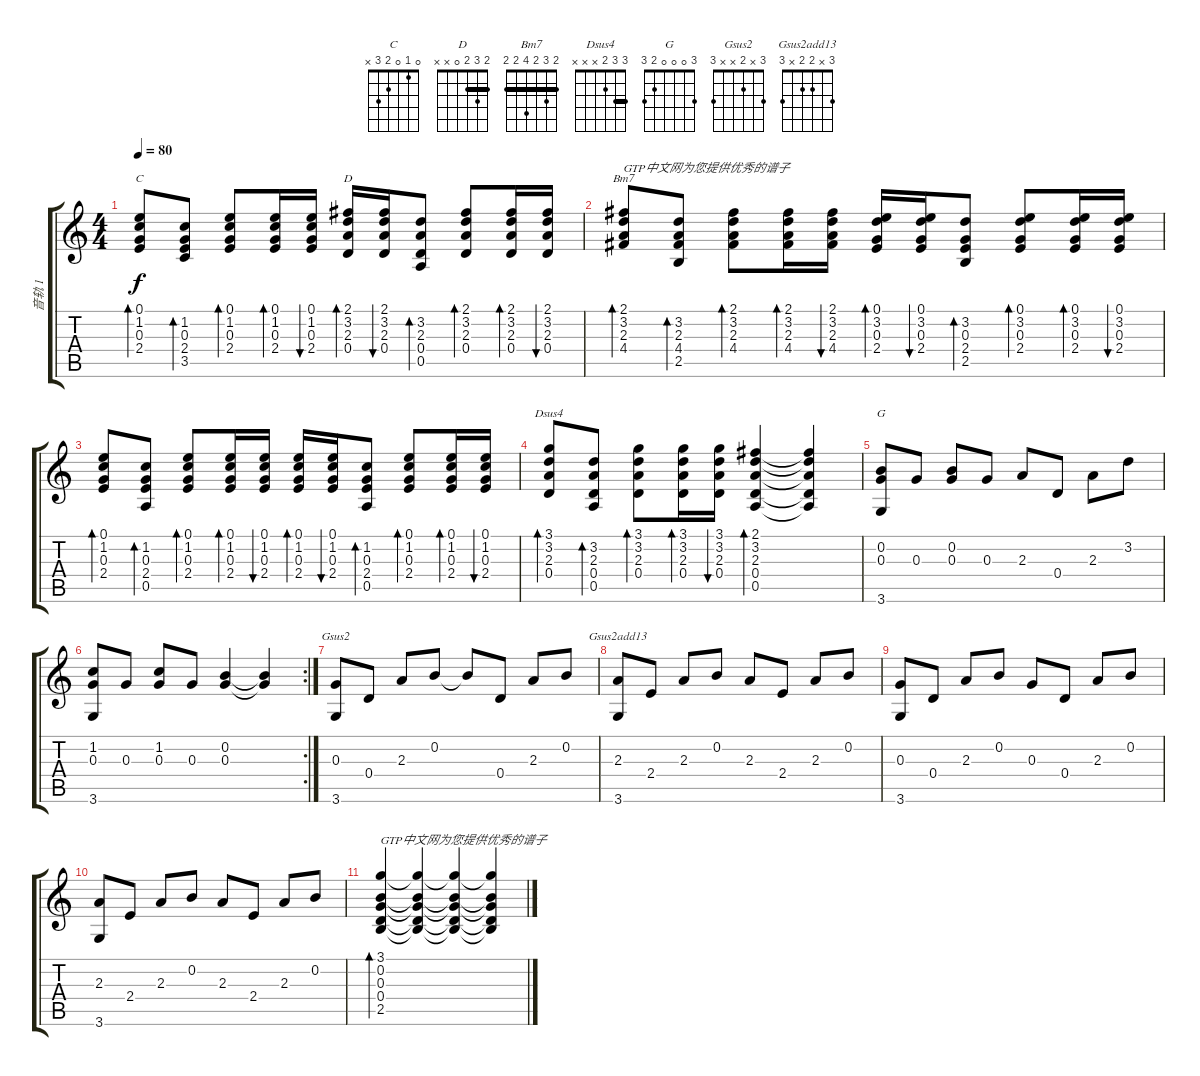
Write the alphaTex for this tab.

\track ("音轨 1" "音轨 1") {instrument acousticguitarsteel}
\staff {score tabs}
\tuning (E4 B3 G3 D3 A2 E2) {hide}
\chord ("C" 0 1 0 2 3 x)
\chord ("D" 2 3 2 0 x x) {barre 2}
\chord ("Bm7" 2 3 2 4 2 2) {barre 2}
\chord ("Dsus4" 3 3 2 x x x) {barre 3}
\chord ("G" 3 0 0 0 2 3)
\chord ("Gsus2" 3 x 2 x x 3)
\chord ("Gsus2add13" 3 x 2 2 x 3)
\ts (4 4)
\tempo 80
\clef g2
\ks c
(0.1 1.2 0.3 2.4).8{bd 60 ch "C" dy f} (1.2 0.3 2.4 3.5).8{bd 60} (0.1 1.2 0.3 2.4).8{bd 60} (0.1 1.2 0.3 2.4).16{bd 60} (0.1 1.2 0.3 2.4).16{bu 60} (2.1 3.2 2.3 0.4).16{bd 60 ch "D"} (2.1 3.2 2.3 0.4).16{bu 60} (3.2 2.3 0.4 0.5).8{bd 60} (2.1 3.2 2.3 0.4).8{bd 60} (2.1 3.2 2.3 0.4).16{bd 60} (2.1 3.2 2.3 0.4).16{bu 60} |
(2.1 3.2 2.3 4.4).8{bd 60 ch "Bm7" txt "GTP中文网为您提供优秀的谱子"} (3.2 2.3 4.4 2.5).8{bd 60} (2.1 3.2 2.3 4.4).8{bd 60} (2.1 3.2 2.3 4.4).16{bd 60} (2.1 3.2 2.3 4.4).16{bu 60} (0.1 3.2 0.3 2.4).16{bd 60} (0.1 3.2 0.3 2.4).16{bu 60} (3.2 0.3 2.4 2.5).8{bd 60} (0.1 3.2 0.3 2.4).8{bd 60} (0.1 3.2 0.3 2.4).16{bd 60} (0.1 3.2 0.3 2.4).16{bu 60} |
(0.1 1.2 0.3 2.4).8{bd 60 txt " "} (1.2 0.3 2.4 0.5).8{bd 60} (0.1 1.2 0.3 2.4).8{bd 60} (0.1 1.2 0.3 2.4).16{bd 60} (0.1 1.2 0.3 2.4).16{bu 60} (0.1 1.2 0.3 2.4).16{bd 60} (0.1 1.2 0.3 2.4).16{bu 60} (1.2 0.3 2.4 0.5).8{bd 60} (0.1 1.2 0.3 2.4).8{bd 60} (0.1 1.2 0.3 2.4).16{bd 60} (0.1 1.2 0.3 2.4).16{bu 60} |
(3.1 3.2 2.3 0.4).8{bd 60 ch "Dsus4"} (3.2 2.3 0.4 0.5).8{bd 60} (3.1 3.2 2.3 0.4).8{bd 60} (3.1 3.2 2.3 0.4).16{bd 60} (3.1 3.2 2.3 0.4).16{bu 60} (2.1 3.2 2.3 0.4 0.5).4{bd 480} (2.1{t} 3.2{t} 2.3{t} 0.4{t} 0.5{t}).4 |
(0.2 0.3 3.6).8{ch "G"} 0.3.8 (0.2 0.3).8 0.3.8 2.3.8 0.4.8 2.3.8 3.2.8 |
\rc 2
(1.2 0.3 3.6).8 0.3.8 (1.2 0.3).8 0.3.8 (0.2 0.3).4 (0.2{t} 0.3{t}).4 |
(0.3 3.6).8{ch "Gsus2"} 0.4.8 2.3.8 0.2.8 0.2{t}.8 0.4.8 2.3.8 0.2.8 |
(2.3 3.6).8{ch "Gsus2add13"} 2.4.8 2.3.8 0.2.8 2.3.8 2.4.8 2.3.8 0.2.8 |
(0.3 3.6).8 0.4.8 2.3.8 0.2.8 0.3.8 0.4.8 2.3.8 0.2.8 |
(2.3 3.6).8 2.4.8 2.3.8 0.2.8 2.3.8 2.4.8 2.3.8 0.2.8 |
(3.1 0.2 0.3 0.4 2.5).4{bd 480 txt "GTP中文网为您提供优秀的谱子"} (3.1{t} 0.2{t} 0.3{t} 0.4{t} 2.5{t}).4 (3.1{t} 0.2{t} 0.3{t} 0.4{t} 2.5{t}).4 (3.1{t} 0.2{t} 0.3{t} 0.4{t} 2.5{t}).4
